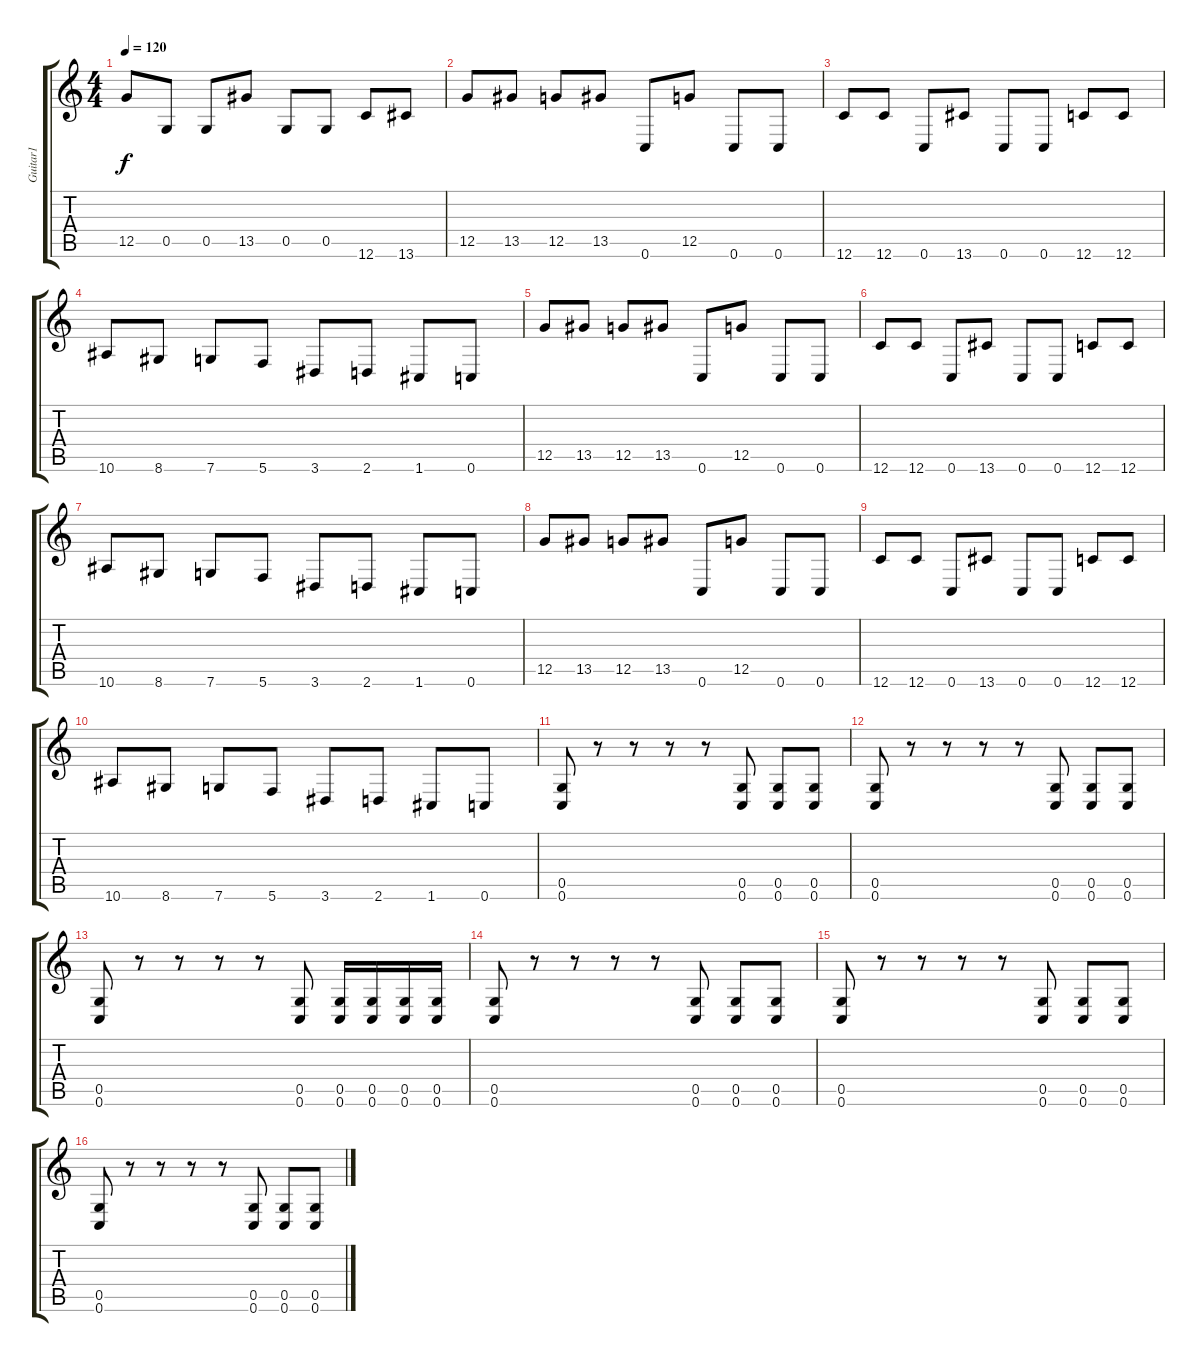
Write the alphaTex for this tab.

\track ("Guitar1" "Guitar1") {instrument distortionguitar}
\staff {score tabs}
\tuning (D4 A3 F3 C3 G2 C2) {hide}
\ts (4 4)
\tempo 120
\clef g2
\ks c
12.5.8{dy f} 0.5.8 0.5.8 13.5.8 0.5.8 0.5.8 12.6.8 13.6.8 |
12.5.8 13.5.8 12.5.8 13.5.8 0.6.8 12.5.8 0.6.8 0.6.8 |
12.6.8 12.6.8 0.6.8 13.6.8 0.6.8 0.6.8 12.6.8 12.6.8 |
10.6.8 8.6.8 7.6.8 5.6.8 3.6.8 2.6.8 1.6.8 0.6.8 |
12.5.8 13.5.8 12.5.8 13.5.8 0.6.8 12.5.8 0.6.8 0.6.8 |
12.6.8 12.6.8 0.6.8 13.6.8 0.6.8 0.6.8 12.6.8 12.6.8 |
10.6.8 8.6.8 7.6.8 5.6.8 3.6.8 2.6.8 1.6.8 0.6.8 |
12.5.8 13.5.8 12.5.8 13.5.8 0.6.8 12.5.8 0.6.8 0.6.8 |
12.6.8 12.6.8 0.6.8 13.6.8 0.6.8 0.6.8 12.6.8 12.6.8 |
10.6.8 8.6.8 7.6.8 5.6.8 3.6.8 2.6.8 1.6.8 0.6.8 |
(0.5 0.6).8 r.8 r.8 r.8 r.8 (0.5 0.6).8 (0.5 0.6).8 (0.5 0.6).8 |
(0.5 0.6).8 r.8 r.8 r.8 r.8 (0.5 0.6).8 (0.5 0.6).8 (0.5 0.6).8 |
(0.5 0.6).8 r.8 r.8 r.8 r.8 (0.5 0.6).8 (0.5 0.6).16 (0.5 0.6).16 (0.5 0.6).16 (0.5 0.6).16 |
(0.5 0.6).8 r.8 r.8 r.8 r.8 (0.5 0.6).8 (0.5 0.6).8 (0.5 0.6).8 |
(0.5 0.6).8 r.8 r.8 r.8 r.8 (0.5 0.6).8 (0.5 0.6).8 (0.5 0.6).8 |
(0.5 0.6).8 r.8 r.8 r.8 r.8 (0.5 0.6).8 (0.5 0.6).8 (0.5 0.6).8
